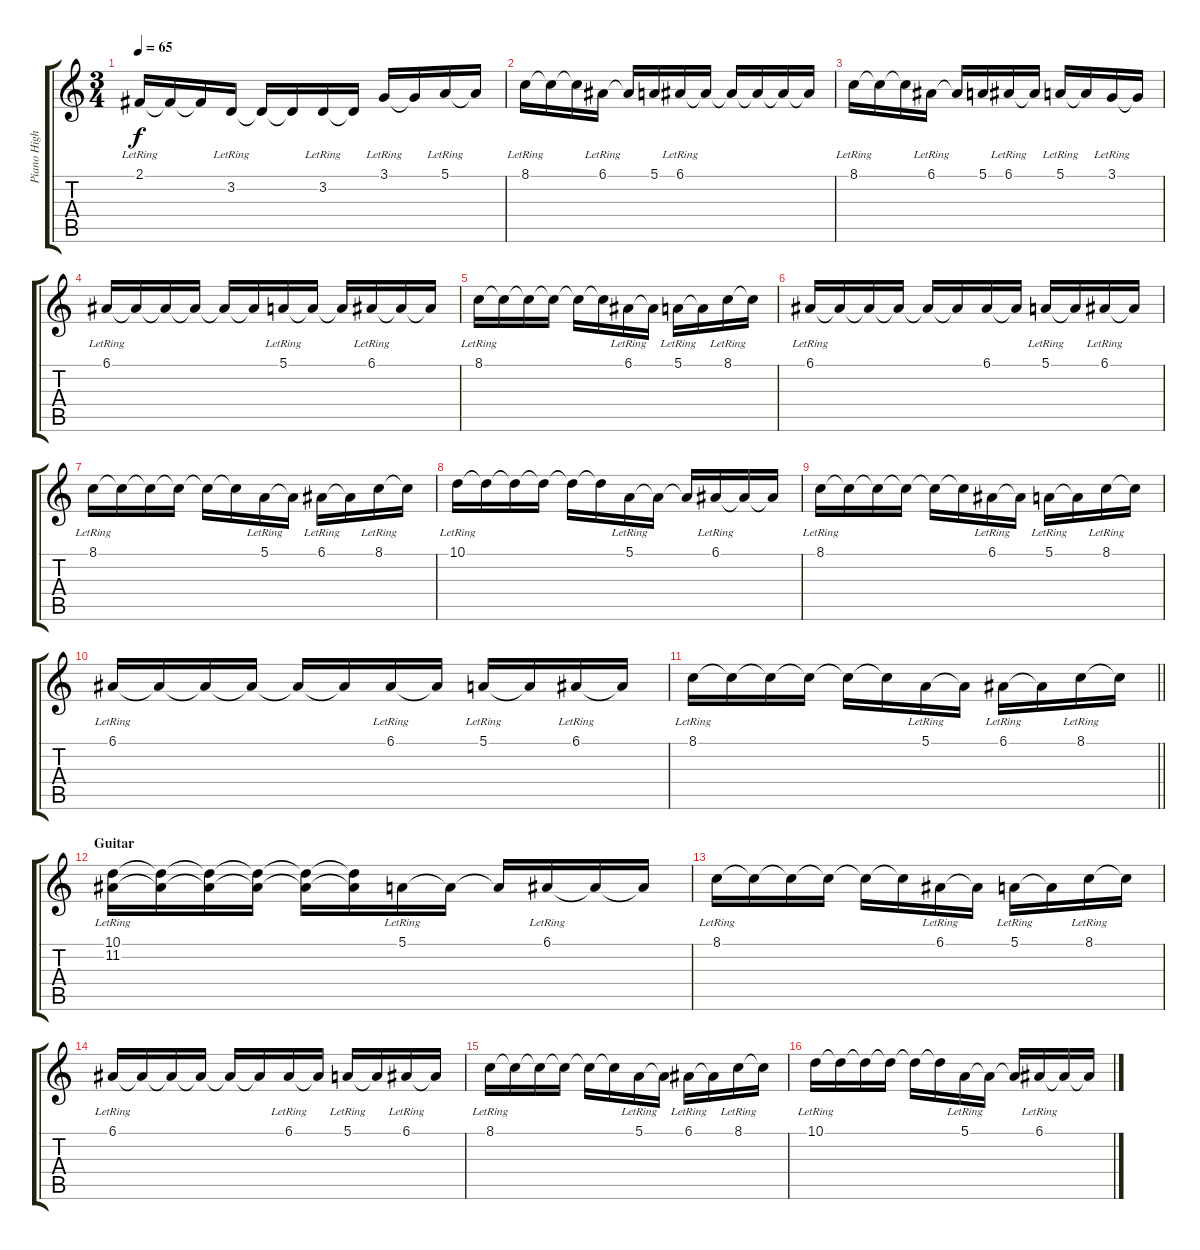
\track ("Piano High" "Piano High") {instrument brightacousticpiano}
\staff {score tabs}
\tuning (E4 B3 G3 D3 A2 D2) {hide}
\ts (3 4)
\tempo 65
\clef g2
\ks c
2.1{lr}.16{dy f} 2.1{t}.16 2.1{t}.16 3.2{lr}.16 3.2{t}.16 3.2{t}.16 3.2{lr}.16 3.2{t}.16 3.1{lr}.16 3.1{t}.16 5.1{lr}.16 5.1{t}.16 |
8.1{lr}.16 8.1{t}.16 8.1{t}.16 6.1{lr}.16 6.1{t}.16 5.1.16 6.1{lr}.16 6.1{t}.16 6.1{t}.16 6.1{t}.16 6.1{t}.16 6.1{t}.16 |
8.1{lr}.16 8.1{t}.16 8.1{t}.16 6.1{lr}.16 6.1{t}.16 5.1.16 6.1{lr}.16 6.1{t}.16 5.1{lr}.16 5.1{t}.16 3.1{lr}.16 3.1{t}.16 |
6.1{lr}.16 6.1{t}.16 6.1{t}.16 6.1{t}.16 6.1{t}.16 6.1{t}.16 5.1{lr}.16 5.1{t}.16 5.1{t}.16 6.1{lr}.16 6.1{t}.16 6.1{t}.16 |
8.1{lr}.16 8.1{t}.16 8.1{t}.16 8.1{t}.16 8.1{t}.16 8.1{t}.16 6.1{lr}.16 6.1{t}.16 5.1{lr}.16 5.1{t}.16 8.1{lr}.16 8.1{t}.16 |
6.1{lr}.16 6.1{t}.16 6.1{t}.16 6.1{t}.16 6.1{t}.16 6.1{t}.16 6.1.16 6.1{t}.16 5.1{lr}.16 5.1{t}.16 6.1{lr}.16 6.1{t}.16 |
8.1{lr}.16 8.1{t}.16 8.1{t}.16 8.1{t}.16 8.1{t}.16 8.1{t}.16 5.1{lr}.16 5.1{t}.16 6.1{lr}.16 6.1{t}.16 8.1{lr}.16 8.1{t}.16 |
10.1{lr}.16 10.1{t}.16 10.1{t}.16 10.1{t}.16 10.1{t}.16 10.1{t}.16 5.1{lr}.16 5.1{t}.16 5.1{t}.16 6.1{lr}.16 6.1{t}.16 6.1{t}.16 |
8.1{lr}.16 8.1{t}.16 8.1{t}.16 8.1{t}.16 8.1{t}.16 8.1{t}.16 6.1{lr}.16 6.1{t}.16 5.1{lr}.16 5.1{t}.16 8.1{lr}.16 8.1{t}.16 |
6.1{lr}.16 6.1{t}.16 6.1{t}.16 6.1{t}.16 6.1{t}.16 6.1{t}.16 6.1{lr}.16 6.1{t}.16 5.1{lr}.16 5.1{t}.16 6.1{lr}.16 6.1{t}.16 |
\barLineRight lightlight
8.1{lr}.16 8.1{t}.16 8.1{t}.16 8.1{t}.16 8.1{t}.16 8.1{t}.16 5.1{lr}.16 5.1{t}.16 6.1{lr}.16 6.1{t}.16 8.1{lr}.16 8.1{t}.16 |
\section ("" "Guitar")
(10.1{lr} 11.2{lr}).16 (10.1{t} 11.2{t}).16 (10.1{t} 11.2{t}).16 (10.1{t} 11.2{t}).16 (10.1{t} 11.2{t}).16 (10.1{t} 11.2{t}).16 5.1{lr}.16 5.1{t}.16 5.1{t}.16 6.1{lr}.16 6.1{t}.16 6.1{t}.16 |
8.1{lr}.16 8.1{t}.16 8.1{t}.16 8.1{t}.16 8.1{t}.16 8.1{t}.16 6.1{lr}.16 6.1{t}.16 5.1{lr}.16 5.1{t}.16 8.1{lr}.16 8.1{t}.16 |
6.1{lr}.16 6.1{t}.16 6.1{t}.16 6.1{t}.16 6.1{t}.16 6.1{t}.16 6.1{lr}.16 6.1{t}.16 5.1{lr}.16 5.1{t}.16 6.1{lr}.16 6.1{t}.16 |
8.1{lr}.16 8.1{t}.16 8.1{t}.16 8.1{t}.16 8.1{t}.16 8.1{t}.16 5.1{lr}.16 5.1{t}.16 6.1{lr}.16 6.1{t}.16 8.1{lr}.16 8.1{t}.16 |
10.1{lr}.16 10.1{t}.16 10.1{t}.16 10.1{t}.16 10.1{t}.16 10.1{t}.16 5.1{lr}.16 5.1{t}.16 5.1{t}.16 6.1{lr}.16 6.1{t}.16 6.1{t}.16
